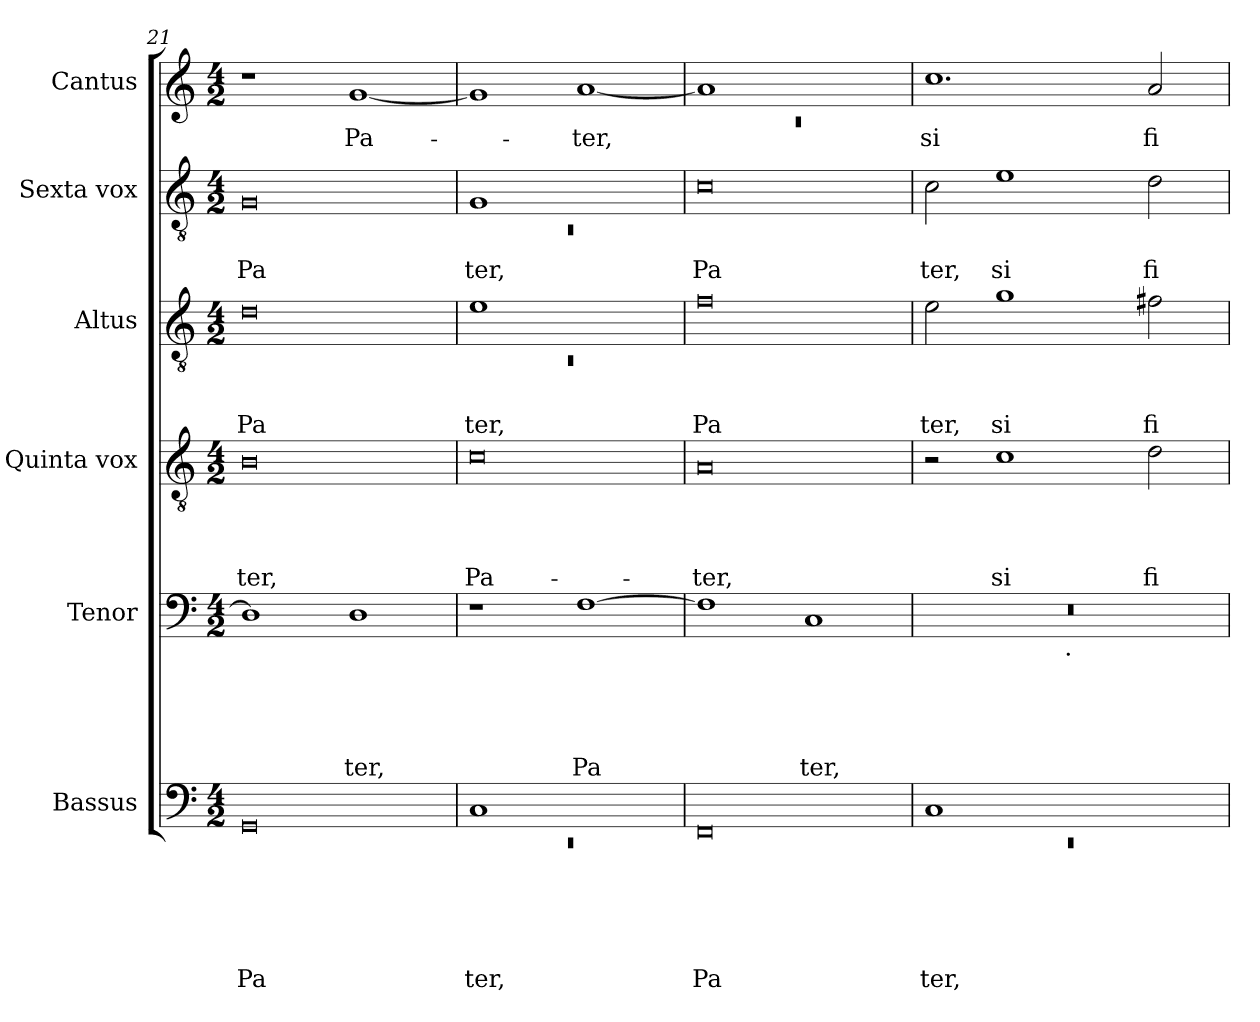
**kern	**text	**text	**text	**text	**text	**text	**kern	**text	**text	**text	**text	**text	**kern	**text	**text	**text	**text	**kern	**text	**text	**text	**kern	**text	**text	**kern	**text
*part6	*part6	*part6	*part6	*part6	*part6	*part6	*part5	*part5	*part5	*part5	*part5	*part5	*part4	*part4	*part4	*part4	*part4	*part3	*part3	*part3	*part3	*part2	*part2	*part2	*part1	*part1
*staff6	*staff6	*staff6	*staff6	*staff6	*staff6	*staff6	*staff5	*staff5	*staff5	*staff5	*staff5	*staff5	*staff4	*staff4	*staff4	*staff4	*staff4	*staff3	*staff3	*staff3	*staff3	*staff2	*staff2	*staff2	*staff1	*staff1
*I"Bassus	*	*	*	*	*	*	*I"Tenor	*	*	*	*	*	*I"Quinta vox	*	*	*	*	*I"Altus	*	*	*	*I"Sexta vox	*	*	*I"Cantus	*
*clefF4	*	*	*	*	*	*	*clefF4	*	*	*	*	*	*clefGv2	*	*	*	*	*clefGv2	*	*	*	*clefGv2	*	*	*clefG2	*
*k[]	*	*	*	*	*	*	*k[]	*	*	*	*	*	*k[]	*	*	*	*	*k[]	*	*	*	*k[]	*	*	*k[]	*
*C:	*	*	*	*	*	*	*C:	*	*	*	*	*	*C:	*	*	*	*	*C:	*	*	*	*C:	*	*	*C:	*
*M4/2	*	*	*	*	*	*	*M4/2	*	*	*	*	*	*M4/2	*	*	*	*	*M4/2	*	*	*	*M4/2	*	*	*M4/2	*
=21	=21	=21	=21	=21	=21	=21	=21	=21	=21	=21	=21	=21	=21	=21	=21	=21	=21	=21	=21	=21	=21	=21	=21	=21	=21	=21
!	!	!	!	!	!	!LO:LY:b	!	!	!	!	!	!	!	!	!	!	!LO:LY:b	!	!	!	!LO:LY:b	!	!	!LO:LY:b	!	!
0GG	.	.	.	.	.	Pa	1D]	.	.	.	.	.	0B	.	.	.	-ter,	0d	.	.	Pa	0G	.	Pa	1r	.
!	!	!	!	!	!	!	!	!	!	!	!	!LO:LY:b	!	!	!	!	!	!	!	!	!	!	!	!	!	!LO:LY:b
.	.	.	.	.	.	.	1D	.	.	.	.	ter,	.	.	.	.	.	.	.	.	.	.	.	.	[<1g	Pa-
=22	=22	=22	=22	=22	=22	=22	=22	=22	=22	=22	=22	=22	=22	=22	=22	=22	=22	=22	=22	=22	=22	=22	=22	=22	=22	=22
*^	*	*	*	*	*	*	*	*	*	*	*	*	*	*	*	*	*	*^	*	*	*	*^	*	*	*	*
!	!LO:N:vis=1	!	!	!	!	!	!LO:LY:b	!	!	!	!	!	!	!	!	!	!	!LO:LY:b	!	!LO:N:vis=1	!	!	!LO:LY:b	!	!LO:N:vis=1	!	!LO:LY:b	!	!
1C	0rEE	.	.	.	.	.	ter,	1r	.	.	.	.	.	0c	.	.	.	Pa-	1e	0rC	.	.	ter,	1G	0rC	.	ter,	1g]	.
!	!	!	!	!	!	!	!	!	!	!	!	!	!LO:LY:b	!	!	!	!	!	!	!	!	!	!	!	!	!	!	!	!LO:LY:b
1ryy	.	.	.	.	.	.	.	[>1F	.	.	.	.	Pa	.	.	.	.	.	1ryy	.	.	.	.	1ryy	.	.	.	[<1a	-ter,
*	*	*	*	*	*	*	*	*	*	*	*	*	*	*	*	*	*	*	*v	*v	*	*	*	*	*	*	*	*	*
*v	*v	*	*	*	*	*	*	*	*	*	*	*	*	*	*	*	*	*	*	*	*	*	*v	*v	*	*	*	*
=23	=23	=23	=23	=23	=23	=23	=23	=23	=23	=23	=23	=23	=23	=23	=23	=23	=23	=23	=23	=23	=23	=23	=23	=23	=23	=23
*	*	*	*	*	*	*	*	*	*	*	*	*	*	*	*	*	*	*	*	*	*	*	*	*	*^	*
!	!	!	!	!	!	!LO:LY:b	!	!	!	!	!	!	!	!	!	!	!LO:LY:b	!	!	!	!LO:LY:b	!	!	!LO:LY:b	!	!LO:N:vis=1	!
0FF	.	.	.	.	.	Pa	1F]	.	.	.	.	.	0A	.	.	.	-ter,	0f	.	.	Pa	0c	.	Pa	1a]	0rc	.
!	!	!	!	!	!	!	!	!	!	!	!	!LO:LY:b	!	!	!	!	!	!	!	!	!	!	!	!	!	!	!
.	.	.	.	.	.	.	1C	.	.	.	.	ter,	.	.	.	.	.	.	.	.	.	.	.	.	1ryy	.	.
*	*	*	*	*	*	*	*	*	*	*	*	*	*	*	*	*	*	*	*	*	*	*	*	*	*v	*v	*
=24	=24	=24	=24	=24	=24	=24	=24	=24	=24	=24	=24	=24	=24	=24	=24	=24	=24	=24	=24	=24	=24	=24	=24	=24	=24	=24
*^	*	*	*	*	*	*	*	*	*	*	*	*	*	*	*	*	*	*	*	*	*	*	*	*	*	*
!	!LO:N:vis=1	!	!	!	!	!	!LO:LY:b	!	!	!	!	!	!	!	!	!	!	!	!	!	!	!LO:LY:b	!	!	!LO:LY:b	!	!LO:LY:b
*	*	*	*	*	*	*	*	*^	*	*	*	*	*	*	*	*	*	*	*	*	*	*	*	*	*	*	*
1C	0rEE	.	.	.	.	.	ter,	0r	2ryy	.	.	.	.	.	2r	.	.	.	.	2e\	.	.	ter,	2c\	.	ter,	1.cc	si
!	!	!	!	!	!	!	!	!	!	!	!	!	!	!	!	!	!	!	!LO:LY:b	!	!	!	!LO:LY:b	!	!	!LO:LY:b	!	!
.	.	.	.	.	.	.	.	.	4...ryy	.	.	.	.	.	1c	.	.	.	si	1g	.	.	si	1e	.	si	.	.
!	!	!	!	!	!	!	!	!	!LO:TX:b:t=.	!	!	!	!	!	!	!	!	!	!	!	!	!	!	!	!	!	!	!
.	.	.	.	.	.	.	.	.	1ryy	.	.	.	.	.	.	.	.	.	.	.	.	.	.	.	.	.	.	.
1ryy	.	.	.	.	.	.	.	.	.	.	.	.	.	.	.	.	.	.	.	.	.	.	.	.	.	.	.	.
!	!	!	!	!	!	!	!	!	!	!	!	!	!	!	!	!	!	!	!LO:LY:b	!	!	!	!LO:LY:b	!	!	!LO:LY:b	!	!LO:LY:b
.	.	.	.	.	.	.	.	.	.	.	.	.	.	.	2d\	.	.	.	fi-	2f#X\	.	.	fi	2d\	.	fi	2a/	fi-
.	.	.	.	.	.	.	.	.	32ryy	.	.	.	.	.	.	.	.	.	.	.	.	.	.	.	.	.	.	.
*v	*v	*	*	*	*	*	*	*	*	*	*	*	*	*	*	*	*	*	*	*	*	*	*	*	*	*	*	*
*	*	*	*	*	*	*	*v	*v	*	*	*	*	*	*	*	*	*	*	*	*	*	*	*	*	*	*	*
=	=	=	=	=	=	=	=	=	=	=	=	=	=	=	=	=	=	=	=	=	=	=	=	=	=	=
*-	*-	*-	*-	*-	*-	*-	*-	*-	*-	*-	*-	*-	*-	*-	*-	*-	*-	*-	*-	*-	*-	*-	*-	*-	*-	*-
